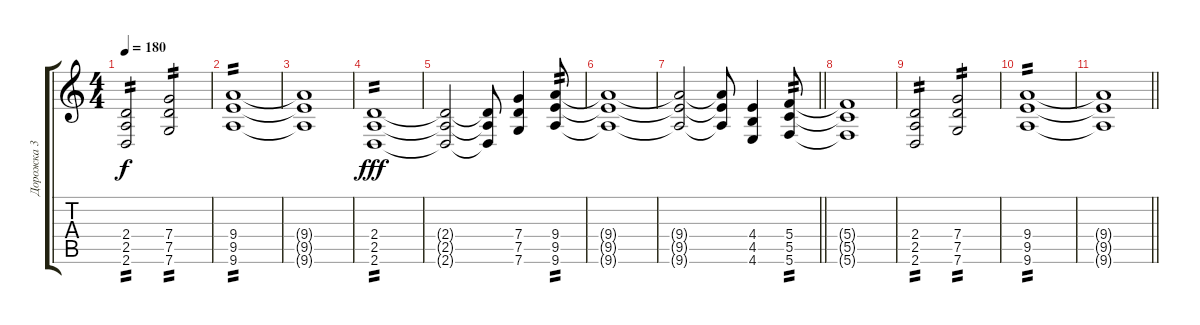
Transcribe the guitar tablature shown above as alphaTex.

\track ("Дорожка 3" "Дорожка 3") {instrument distortionguitar}
\staff {score tabs}
\tuning (D4 A3 F3 C3 G2 C2) {hide}
\ts (4 4)
\tempo 180
\clef g2
\ks c
(2.4 2.5 2.6).2{tp 2 dy f} (7.4 7.5 7.6).2{tp 2} |
(9.4 9.5 9.6).1{tp 2} |
(9.4{t} 9.5{t} 9.6{t}).1 |
(2.4 2.5 2.6).1{tp 2 dy fff} |
(2.4{t} 2.5{t} 2.6{t}).2 (2.4{t} 2.5{t} 2.6{t}).8 (7.4 7.5 7.6).4 (9.4 9.5 9.6).8{tp 2} |
(9.4{t} 9.5{t} 9.6{t}).1 |
\barLineRight lightlight
(9.4{t} 9.5{t} 9.6{t}).2 (9.4{t} 9.5{t} 9.6{t}).8 (4.4 4.5 4.6).4 (5.4 5.5 5.6).8{tp 2} |
(5.4{t} 5.5{t} 5.6{t}).1 |
(2.4 2.5 2.6).2{tp 2} (7.4 7.5 7.6).2{tp 2} |
(9.4 9.5 9.6).1{tp 2} |
\barLineRight lightlight
(9.4{t} 9.5{t} 9.6{t}).1
